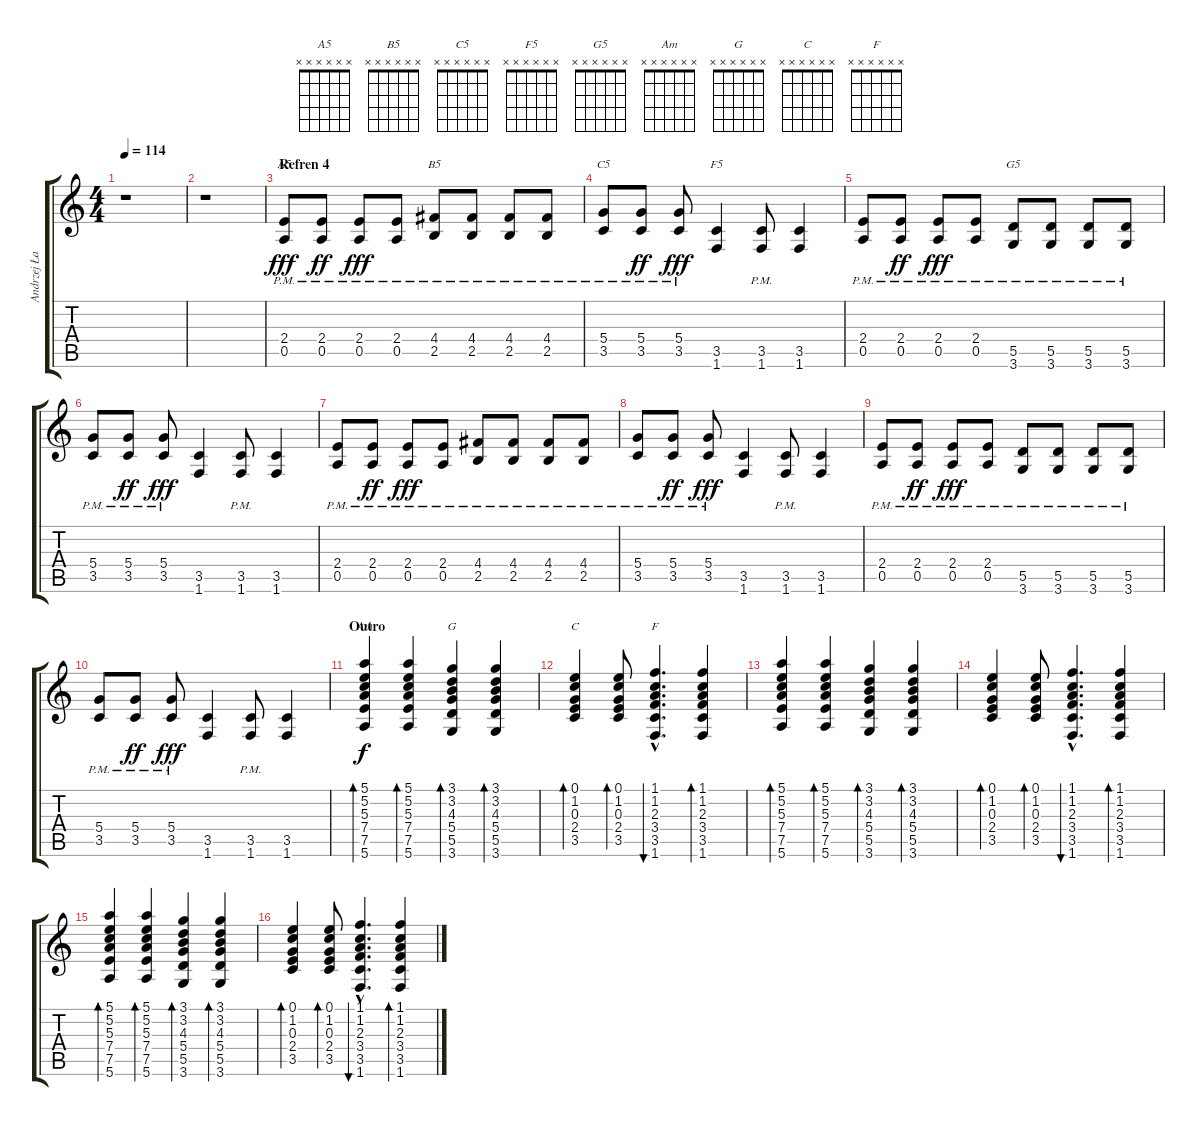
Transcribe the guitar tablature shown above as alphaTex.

\track ("Andrzej Łabędzki" "Andrzej Ła") {instrument acousticguitarsteel}
\staff {score tabs}
\tuning (E4 B3 G3 D3 A2 E2) {hide}
\chord ("A5" x x x x x x)
\chord ("B5" x x x x x x)
\chord ("C5" x x x x x x)
\chord ("F5" x x x x x x)
\chord ("G5" x x x x x x)
\chord ("Am" x x x x x x)
\chord ("G" x x x x x x)
\chord ("C" x x x x x x)
\chord ("F" x x x x x x)
\ts (4 4)
\tempo 114
\clef g2
\ks c
r.1{dy f} |
r.1 |
\section ("" "Refren 4")
(2.4{pm} 0.5{pm}).8{ch "A5" dy fff} (2.4{pm} 0.5{pm}).8{dy ff} (2.4{pm} 0.5{pm}).8{dy fff} (2.4{pm} 0.5{pm}).8 (4.4{pm} 2.5{pm}).8{ch "B5"} (4.4{pm} 2.5{pm}).8 (4.4{pm} 2.5{pm}).8 (4.4{pm} 2.5{pm}).8 |
(5.4{pm} 3.5{pm}).8{ch "C5"} (5.4{pm} 3.5{pm}).8{dy ff} (5.4{pm} 3.5{pm}).8{dy fff} (3.5 1.6).4{ch "F5"} (3.5{pm} 1.6{pm}).8 (3.5 1.6).4 |
(2.4{pm} 0.5{pm}).8 (2.4{pm} 0.5{pm}).8{dy ff} (2.4{pm} 0.5{pm}).8{dy fff} (2.4{pm} 0.5{pm}).8 (5.5{pm} 3.6{pm}).8{ch "G5"} (5.5{pm} 3.6{pm}).8 (5.5{pm} 3.6{pm}).8 (5.5{pm} 3.6{pm}).8 |
(5.4{pm} 3.5{pm}).8 (5.4{pm} 3.5{pm}).8{dy ff} (5.4{pm} 3.5{pm}).8{dy fff} (3.5 1.6).4 (3.5{pm} 1.6{pm}).8 (3.5 1.6).4 |
(2.4{pm} 0.5{pm}).8 (2.4{pm} 0.5{pm}).8{dy ff} (2.4{pm} 0.5{pm}).8{dy fff} (2.4{pm} 0.5{pm}).8 (4.4{pm} 2.5{pm}).8 (4.4{pm} 2.5{pm}).8 (4.4{pm} 2.5{pm}).8 (4.4{pm} 2.5{pm}).8 |
(5.4{pm} 3.5{pm}).8 (5.4{pm} 3.5{pm}).8{dy ff} (5.4{pm} 3.5{pm}).8{dy fff} (3.5 1.6).4 (3.5{pm} 1.6{pm}).8 (3.5 1.6).4 |
(2.4{pm} 0.5{pm}).8 (2.4{pm} 0.5{pm}).8{dy ff} (2.4{pm} 0.5{pm}).8{dy fff} (2.4{pm} 0.5{pm}).8 (5.5{pm} 3.6{pm}).8 (5.5{pm} 3.6{pm}).8 (5.5{pm} 3.6{pm}).8 (5.5{pm} 3.6{pm}).8 |
(5.4{pm} 3.5{pm}).8 (5.4{pm} 3.5{pm}).8{dy ff} (5.4{pm} 3.5{pm}).8{dy fff} (3.5 1.6).4 (3.5{pm} 1.6{pm}).8 (3.5 1.6).4 |
\section ("" "Outro")
(5.1 5.2 5.3 7.4 7.5 5.6).4{bd 60 ch "Am" dy f} (5.1 5.2 5.3 7.4 7.5 5.6).4{bd 60} (3.1 3.2 4.3 5.4 5.5 3.6).4{bd 60 ch "G"} (3.1 3.2 4.3 5.4 5.5 3.6).4{bd 60} |
(0.1 1.2 0.3 2.4 3.5).4{bd 60 ch "C"} (0.1 1.2 0.3 2.4 3.5).8{bd 60} (1.1{hac} 1.2{hac} 2.3{hac} 3.4{hac} 3.5{hac} 1.6{hac}).4{d bu 60 ch "F"} (1.1 1.2 2.3 3.4 3.5 1.6).4{bd 60} |
(5.1 5.2 5.3 7.4 7.5 5.6).4{bd 60} (5.1 5.2 5.3 7.4 7.5 5.6).4{bd 60} (3.1 3.2 4.3 5.4 5.5 3.6).4{bd 60} (3.1 3.2 4.3 5.4 5.5 3.6).4{bd 60} |
(0.1 1.2 0.3 2.4 3.5).4{bd 60} (0.1 1.2 0.3 2.4 3.5).8{bd 60} (1.1{hac} 1.2{hac} 2.3{hac} 3.4{hac} 3.5{hac} 1.6{hac}).4{d bu 60} (1.1 1.2 2.3 3.4 3.5 1.6).4{bd 60} |
(5.1 5.2 5.3 7.4 7.5 5.6).4{bd 60} (5.1 5.2 5.3 7.4 7.5 5.6).4{bd 60} (3.1 3.2 4.3 5.4 5.5 3.6).4{bd 60} (3.1 3.2 4.3 5.4 5.5 3.6).4{bd 60} |
(0.1 1.2 0.3 2.4 3.5).4{bd 60} (0.1 1.2 0.3 2.4 3.5).8{bd 60} (1.1{hac} 1.2{hac} 2.3{hac} 3.4{hac} 3.5{hac} 1.6{hac}).4{d bu 60} (1.1 1.2 2.3 3.4 3.5 1.6).4{bd 60}
